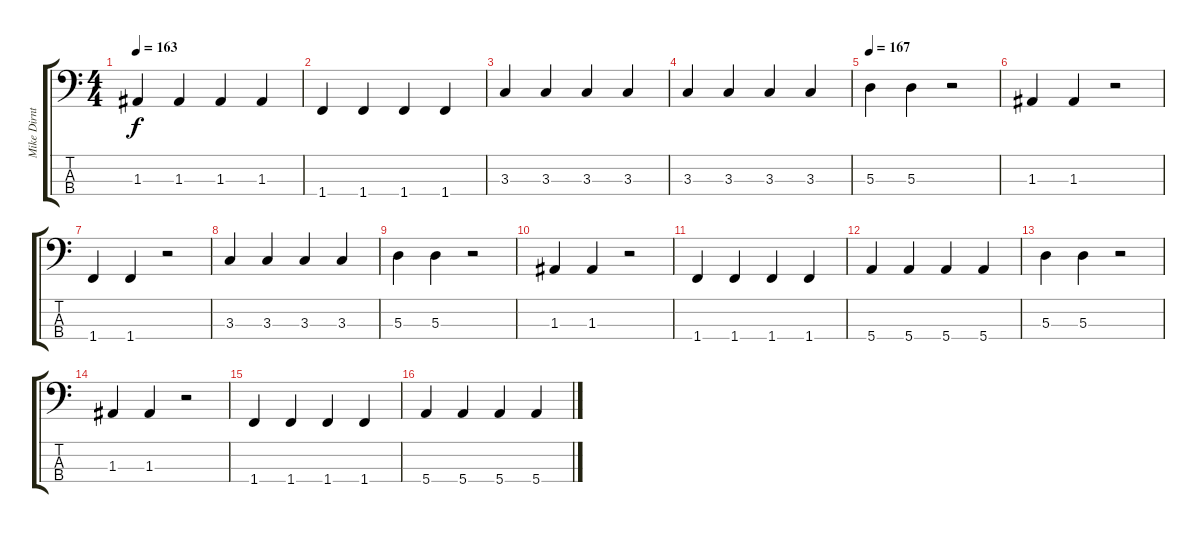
\track ("Mike Dirnt - Bass" "Mike Dirnt") {instrument electricbassfinger}
\staff {score tabs}
\tuning (G2 D2 A1 E1) {hide}
\ts (4 4)
\tempo 163
\clef f4
\ks c
1.3.4{dy f} 1.3.4 1.3.4 1.3.4 |
1.4.4 1.4.4 1.4.4 1.4.4 |
3.3.4 3.3.4 3.3.4 3.3.4 |
3.3.4 3.3.4 3.3.4 3.3.4 |
\tempo 167
5.3.4 5.3.4 r.2 |
1.3.4 1.3.4 r.2 |
1.4.4 1.4.4 r.2 |
3.3.4 3.3.4 3.3.4 3.3.4 |
5.3.4 5.3.4 r.2 |
1.3.4 1.3.4 r.2 |
1.4.4 1.4.4 1.4.4 1.4.4 |
5.4.4 5.4.4 5.4.4 5.4.4 |
5.3.4 5.3.4 r.2 |
1.3.4 1.3.4 r.2 |
1.4.4 1.4.4 1.4.4 1.4.4 |
5.4.4 5.4.4 5.4.4 5.4.4
